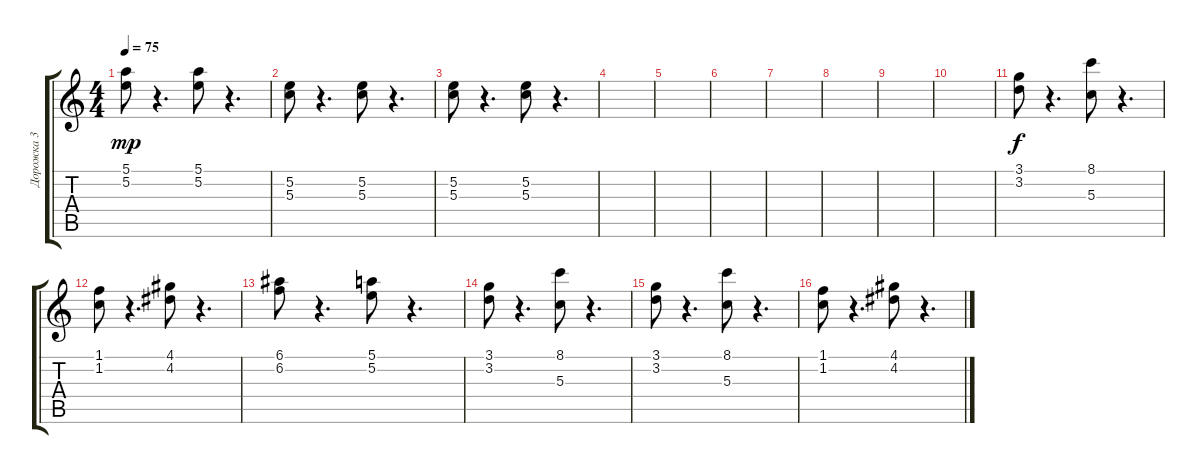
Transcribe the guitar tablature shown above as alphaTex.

\track ("Дорожка 3" "Дорожка 3") {instrument acousticguitarsteel}
\staff {score tabs}
\tuning (E4 B3 G3 D3 A2 E2) {hide}
\ts (4 4)
\tempo 75
\clef g2
\ks c
(5.1 5.2).8{dy mp} r.4{d} (5.1 5.2).8 r.4{d} |
(5.2 5.3).8 r.4{d} (5.2 5.3).8 r.4{d} |
(5.2 5.3).8 r.4{d} (5.2 5.3).8 r.4{d} |
|
|
|
|
|
|
|
(3.1 3.2).8{dy f} r.4{d} (8.1 5.3).8 r.4{d} |
(1.1 1.2).8 r.4{d} (4.1 4.2).8 r.4{d} |
(6.1 6.2).8 r.4{d} (5.1 5.2).8 r.4{d} |
(3.1 3.2).8 r.4{d} (8.1 5.3).8 r.4{d} |
(3.1 3.2).8 r.4{d} (8.1 5.3).8 r.4{d} |
(1.1 1.2).8 r.4{d} (4.1 4.2).8 r.4{d}
